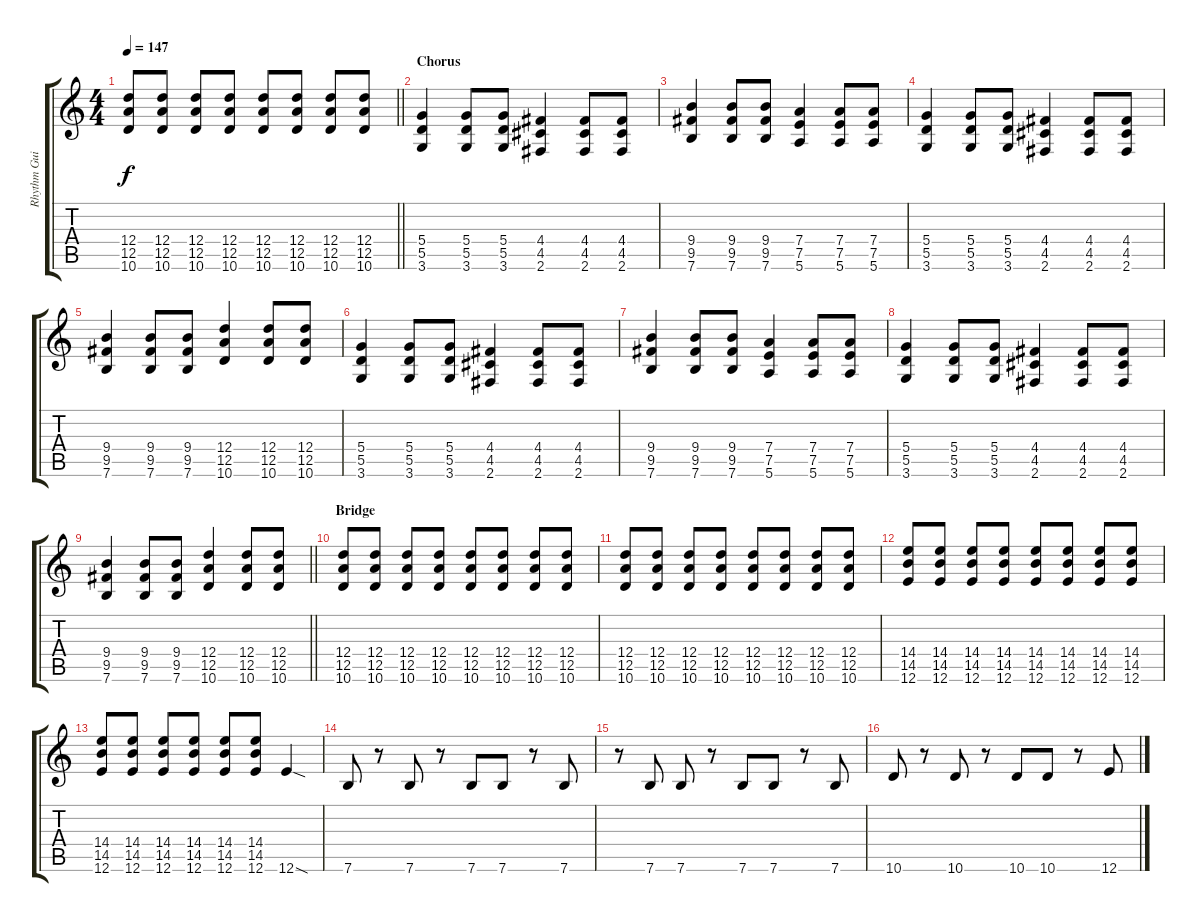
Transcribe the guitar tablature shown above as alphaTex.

\track ("Rhythm Guitar" "Rhythm Gui") {instrument overdrivenguitar}
\staff {score tabs}
\tuning (E4 B3 G3 D3 A2 E2) {hide}
\ts (4 4)
\tempo 147
\clef g2
\barLineRight lightlight
\ks c
(12.4 12.5 10.6).8{dy f} (12.4 12.5 10.6).8 (12.4 12.5 10.6).8 (12.4 12.5 10.6).8 (12.4 12.5 10.6).8 (12.4 12.5 10.6).8 (12.4 12.5 10.6).8 (12.4 12.5 10.6).8 |
\section ("" "Chorus")
(5.4 5.5 3.6).4 (5.4 5.5 3.6).8 (5.4 5.5 3.6).8 (4.4 4.5 2.6).4 (4.4 4.5 2.6).8 (4.4 4.5 2.6).8 |
(9.4 9.5 7.6).4 (9.4 9.5 7.6).8 (9.4 9.5 7.6).8 (7.4 7.5 5.6).4 (7.4 7.5 5.6).8 (7.4 7.5 5.6).8 |
(5.4 5.5 3.6).4 (5.4 5.5 3.6).8 (5.4 5.5 3.6).8 (4.4 4.5 2.6).4 (4.4 4.5 2.6).8 (4.4 4.5 2.6).8 |
(9.4 9.5 7.6).4 (9.4 9.5 7.6).8 (9.4 9.5 7.6).8 (12.4 12.5 10.6).4 (12.4 12.5 10.6).8 (12.4 12.5 10.6).8 |
(5.4 5.5 3.6).4 (5.4 5.5 3.6).8 (5.4 5.5 3.6).8 (4.4 4.5 2.6).4 (4.4 4.5 2.6).8 (4.4 4.5 2.6).8 |
(9.4 9.5 7.6).4 (9.4 9.5 7.6).8 (9.4 9.5 7.6).8 (7.4 7.5 5.6).4 (7.4 7.5 5.6).8 (7.4 7.5 5.6).8 |
(5.4 5.5 3.6).4 (5.4 5.5 3.6).8 (5.4 5.5 3.6).8 (4.4 4.5 2.6).4 (4.4 4.5 2.6).8 (4.4 4.5 2.6).8 |
\barLineRight lightlight
(9.4 9.5 7.6).4 (9.4 9.5 7.6).8 (9.4 9.5 7.6).8 (12.4 12.5 10.6).4 (12.4 12.5 10.6).8 (12.4 12.5 10.6).8 |
\section ("" "Bridge")
(12.4 12.5 10.6).8 (12.4 12.5 10.6).8 (12.4 12.5 10.6).8 (12.4 12.5 10.6).8 (12.4 12.5 10.6).8 (12.4 12.5 10.6).8 (12.4 12.5 10.6).8 (12.4 12.5 10.6).8 |
(12.4 12.5 10.6).8 (12.4 12.5 10.6).8 (12.4 12.5 10.6).8 (12.4 12.5 10.6).8 (12.4 12.5 10.6).8 (12.4 12.5 10.6).8 (12.4 12.5 10.6).8 (12.4 12.5 10.6).8 |
(14.4 14.5 12.6).8 (14.4 14.5 12.6).8 (14.4 14.5 12.6).8 (14.4 14.5 12.6).8 (14.4 14.5 12.6).8 (14.4 14.5 12.6).8 (14.4 14.5 12.6).8 (14.4 14.5 12.6).8 |
(14.4 14.5 12.6).8 (14.4 14.5 12.6).8 (14.4 14.5 12.6).8 (14.4 14.5 12.6).8 (14.4 14.5 12.6).8 (14.4 14.5 12.6).8 12.6{sod}.4 |
7.6.8 r.8 7.6.8 r.8 7.6.8 7.6.8 r.8 7.6.8 |
r.8 7.6.8 7.6.8 r.8 7.6.8 7.6.8 r.8 7.6.8 |
10.6.8 r.8 10.6.8 r.8 10.6.8 10.6.8 r.8 12.6.8
